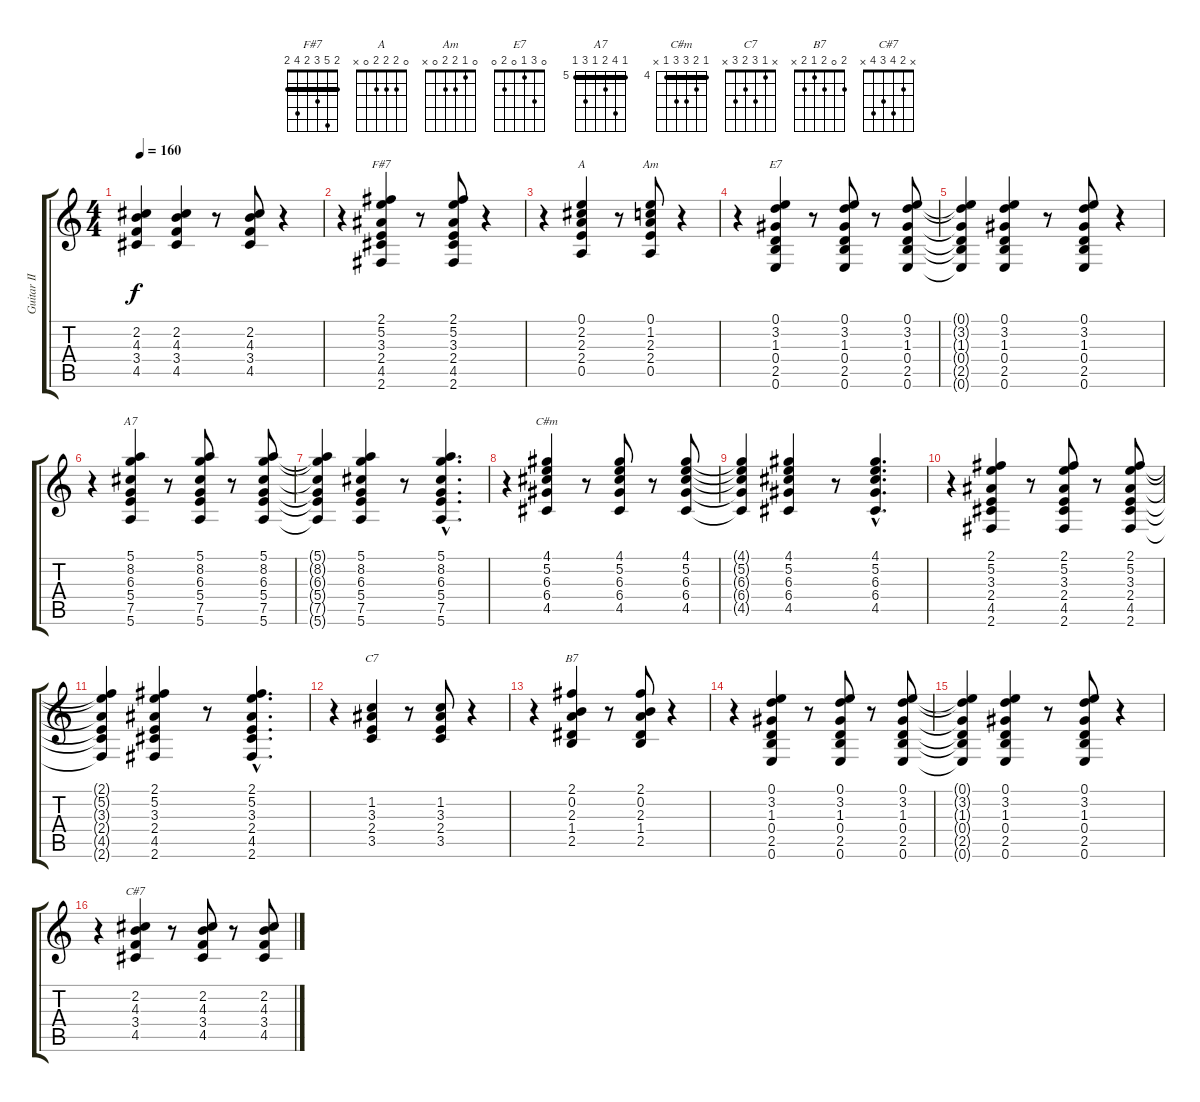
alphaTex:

\track ("Guitar II" "Guitar II") {instrument acousticguitarsteel}
\staff {score tabs}
\tuning (E4 B3 G3 D3 A2 E2) {hide}
\chord ("F#7" 2 5 3 2 4 2) {barre 2}
\chord ("A" 0 2 2 2 0 x)
\chord ("Am" 0 1 2 2 0 x)
\chord ("E7" 0 3 1 0 2 0)
\chord ("A7" 5 8 6 5 7 5) {firstfret 5 barre 5}
\chord ("C#m" 4 5 6 6 4 x) {firstfret 4 barre 4}
\chord ("C7" x 1 3 2 3 x)
\chord ("B7" 2 0 2 1 2 x)
\chord ("C#7" x 2 4 3 4 x)
\ts (4 4)
\tempo 160
\clef g2
\ks c
(2.2 4.3 3.4 4.5).4{dy f} (2.2 4.3 3.4 4.5).4 r.8 (2.2 4.3 3.4 4.5).8 r.4 |
r.4 (2.1 5.2 3.3 2.4 4.5 2.6).4{ch "F#7"} r.8 (2.1 5.2 3.3 2.4 4.5 2.6).8 r.4 |
r.4 (0.1 2.2 2.3 2.4 0.5).4{ch "A"} r.8 (0.1 1.2 2.3 2.4 0.5).8{ch "Am"} r.4 |
r.4 (0.1 3.2 1.3 0.4 2.5 0.6).4{ch "E7"} r.8 (0.1 3.2 1.3 0.4 2.5 0.6).8 r.8 (0.1 3.2 1.3 0.4 2.5 0.6).8 |
(0.1{t} 3.2{t} 1.3{t} 0.4{t} 2.5{t} 0.6{t}).4 (0.1 3.2 1.3 0.4 2.5 0.6).4 r.8 (0.1 3.2 1.3 0.4 2.5 0.6).8 r.4 |
r.4 (5.1 8.2 6.3 5.4 7.5 5.6).4{ch "A7"} r.8 (5.1 8.2 6.3 5.4 7.5 5.6).8 r.8 (5.1 8.2 6.3 5.4 7.5 5.6).8 |
(5.1{t} 8.2{t} 6.3{t} 5.4{t} 7.5{t} 5.6{t}).4 (5.1 8.2 6.3 5.4 7.5 5.6).4 r.8 (5.1{hac} 8.2{hac} 6.3{hac} 5.4{hac} 7.5{hac} 5.6{hac}).4{d} |
r.4 (4.1 5.2 6.3 6.4 4.5).4{ch "C#m"} r.8 (4.1 5.2 6.3 6.4 4.5).8 r.8 (4.1 5.2 6.3 6.4 4.5).8 |
(4.1{t} 5.2{t} 6.3{t} 6.4{t} 4.5{t}).4 (4.1 5.2 6.3 6.4 4.5).4 r.8 (4.1{hac} 5.2{hac} 6.3{hac} 6.4{hac} 4.5{hac}).4{d} |
r.4 (2.1 5.2 3.3 2.4 4.5 2.6).4 r.8 (2.1 5.2 3.3 2.4 4.5 2.6).8 r.8 (2.1 5.2 3.3 2.4 4.5 2.6).8 |
(2.1{t} 5.2{t} 3.3{t} 2.4{t} 4.5{t} 2.6{t}).4 (2.1 5.2 3.3 2.4 4.5 2.6).4 r.8 (2.1{hac} 5.2{hac} 3.3{hac} 2.4{hac} 4.5{hac} 2.6{hac}).4{d} |
r.4 (1.2 3.3 2.4 3.5).4{ch "C7"} r.8 (1.2 3.3 2.4 3.5).8 r.4 |
r.4 (2.1 0.2 2.3 1.4 2.5).4{ch "B7"} r.8 (2.1 0.2 2.3 1.4 2.5).8 r.4 |
r.4 (0.1 3.2 1.3 0.4 2.5 0.6).4 r.8 (0.1 3.2 1.3 0.4 2.5 0.6).8 r.8 (0.1 3.2 1.3 0.4 2.5 0.6).8 |
(0.1{t} 3.2{t} 1.3{t} 0.4{t} 2.5{t} 0.6{t}).4 (0.1 3.2 1.3 0.4 2.5 0.6).4 r.8 (0.1 3.2 1.3 0.4 2.5 0.6).8 r.4 |
r.4 (2.2 4.3 3.4 4.5).4{ch "C#7"} r.8 (2.2 4.3 3.4 4.5).8 r.8 (2.2 4.3 3.4 4.5).8
